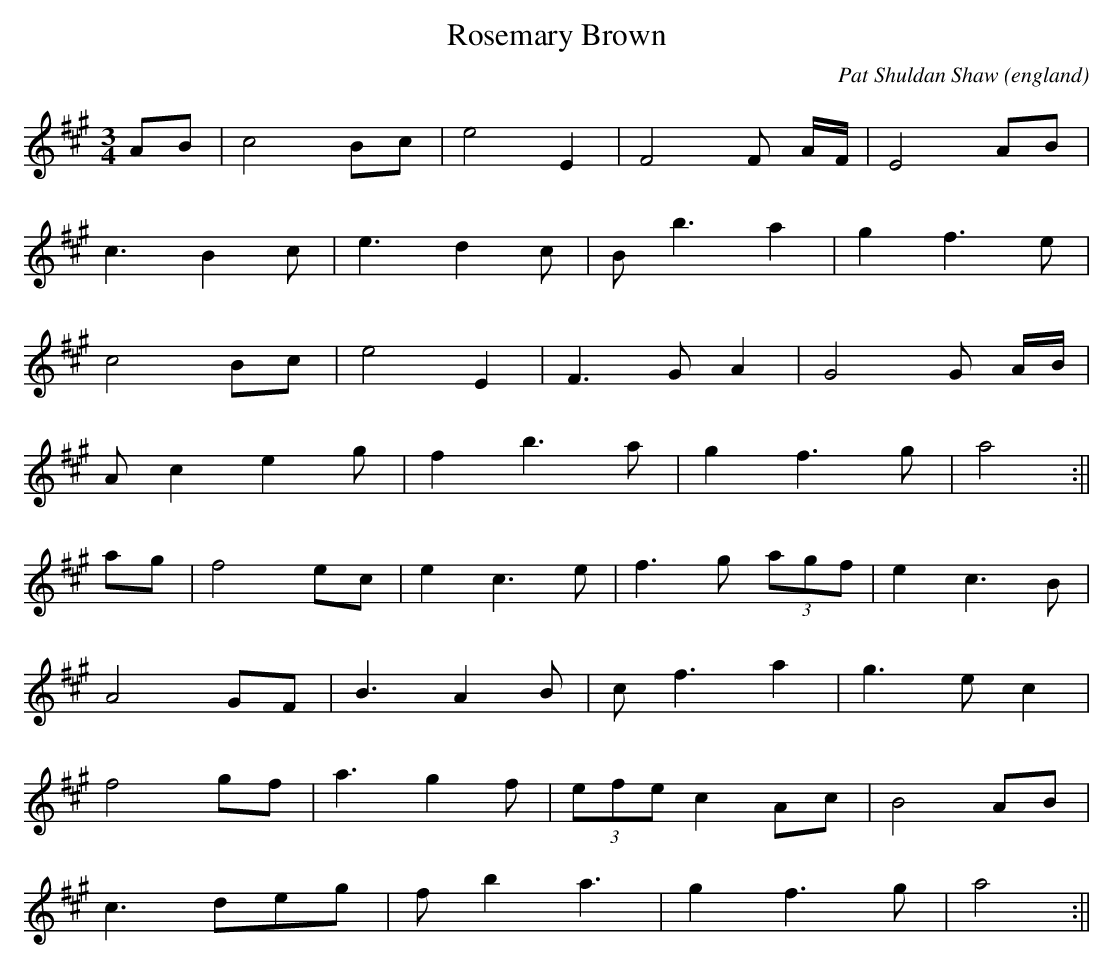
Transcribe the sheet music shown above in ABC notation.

X:1
T:Rosemary Brown
O:england
M:3/4
L:1/8
C:Pat Shuldan Shaw
K:A
AB|c4 Bc|e4 E2|F4F  A/2F/2|E4 AB|
c3 B2c|e3d2c|B b3 a2|g2f3e|
c4Bc|e4E2|F3GA2|G4G A/2B/2|
A c2 e2 g|f2 b3 a|g2f3g|a4:||
ag|f4 ec|e2 c3 e|f3 g (3agf|e2 c3 B|
A4 GF|B3 A2 B|c f3 a2|g3 e c2|
f4 gf|a3 g2 f|(3efe c2 Ac|B4 AB|
c3 deg|f b2 a3|g2 f3 g|a4:||
